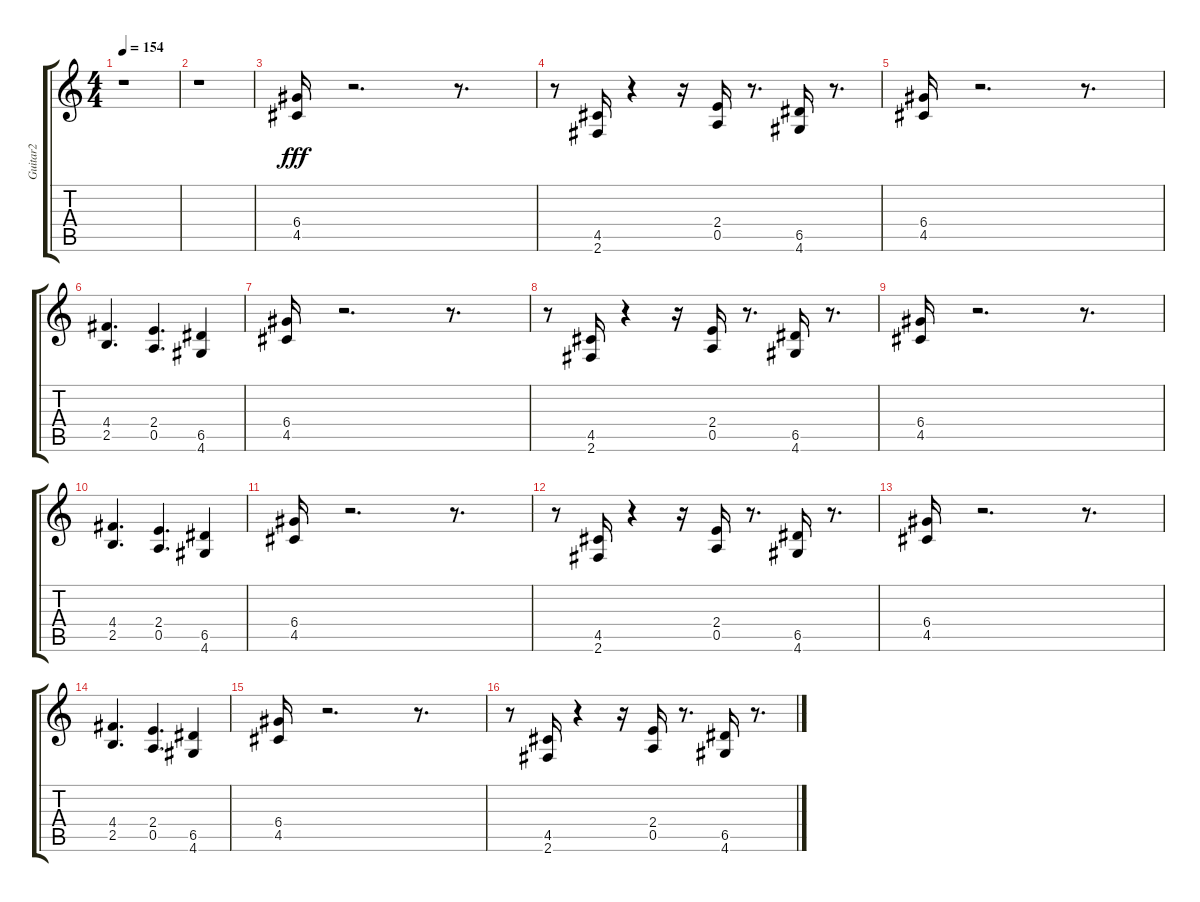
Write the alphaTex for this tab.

\track ("Guitar2" "Guitar2") {instrument distortionguitar}
\staff {score tabs}
\tuning (E4 B3 G3 D3 A2 E2) {hide}
\ts (4 4)
\tempo 154
\clef g2
\ks c
r.1{dy fff instrument distortionguitar} |
r.1 |
(6.4 4.5).16 r.2{d} r.8{d} |
r.8 (4.5 2.6).16 r.4 r.16 (2.4 0.5).16 r.8{d} (6.5 4.6).16 r.8{d} |
(6.4 4.5).16 r.2{d} r.8{d} |
(4.4 2.5).4{d} (2.4 0.5).4{d} (6.5 4.6).4 |
(6.4 4.5).16 r.2{d} r.8{d} |
r.8 (4.5 2.6).16 r.4 r.16 (2.4 0.5).16 r.8{d} (6.5 4.6).16 r.8{d} |
(6.4 4.5).16 r.2{d} r.8{d} |
(4.4 2.5).4{d} (2.4 0.5).4{d} (6.5 4.6).4 |
(6.4 4.5).16 r.2{d} r.8{d} |
r.8 (4.5 2.6).16 r.4 r.16 (2.4 0.5).16 r.8{d} (6.5 4.6).16 r.8{d} |
(6.4 4.5).16 r.2{d} r.8{d} |
(4.4 2.5).4{d} (2.4 0.5).4{d} (6.5 4.6).4 |
(6.4 4.5).16 r.2{d} r.8{d} |
r.8 (4.5 2.6).16 r.4 r.16 (2.4 0.5).16 r.8{d} (6.5 4.6).16 r.8{d}
